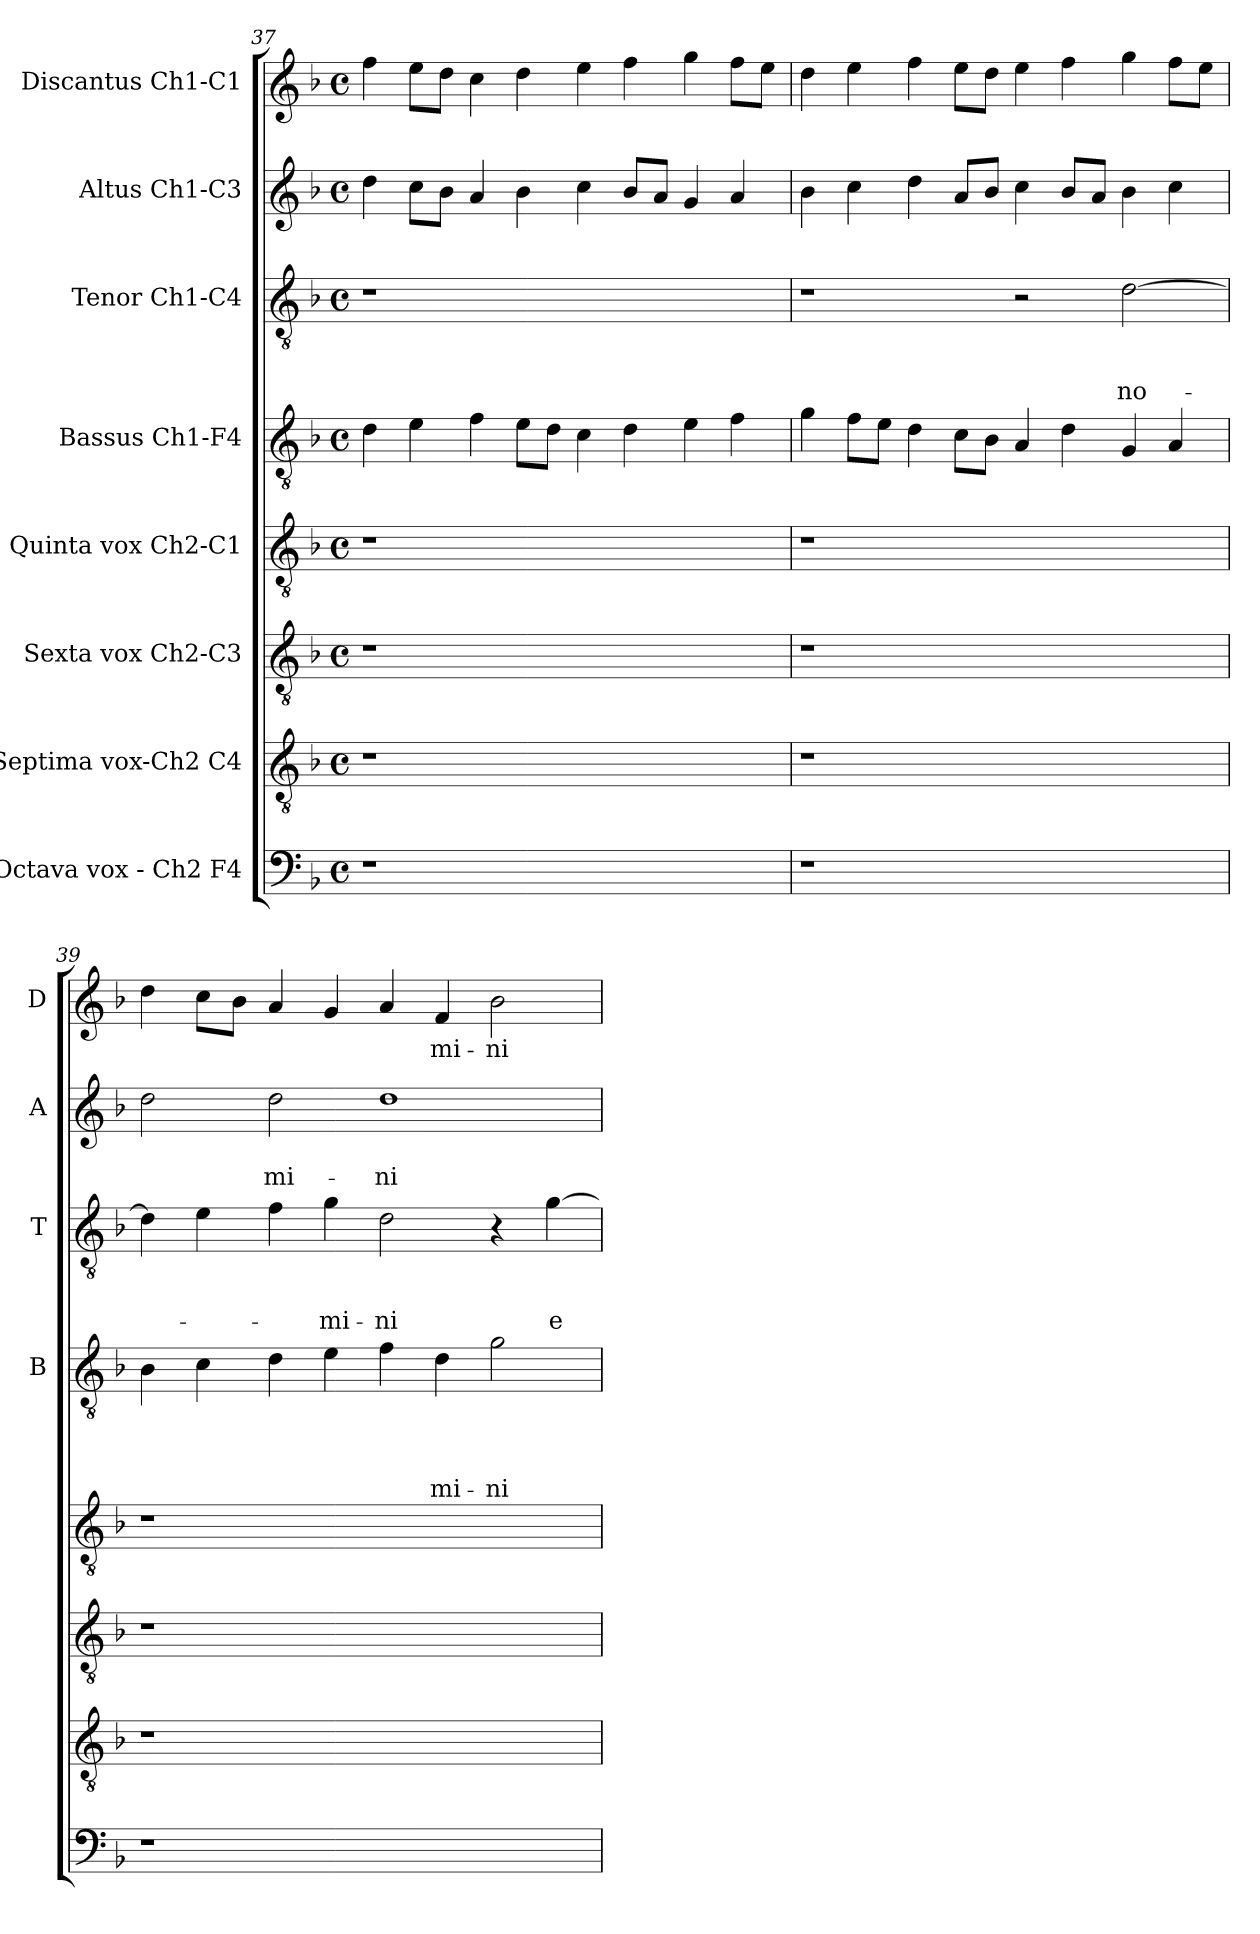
**kern	**kern	**kern	**kern	**kern	**text	**text	**text	**text	**kern	**text	**text	**text	**kern	**text	**text	**kern	**text
*part8	*part7	*part6	*part5	*part4	*part4	*part4	*part4	*part4	*part3	*part3	*part3	*part3	*part2	*part2	*part2	*part1	*part1
*staff8	*staff7	*staff6	*staff5	*staff4	*staff4	*staff4	*staff4	*staff4	*staff3	*staff3	*staff3	*staff3	*staff2	*staff2	*staff2	*staff1	*staff1
*I"Octava vox - Ch2 F4	*I"Septima  vox-Ch2 C4	*I"Sexta vox  Ch2-C3	*I"Quinta vox  Ch2-C1	*I"Bassus  Ch1-F4	*	*	*	*	*I"Tenor Ch1-C4	*	*	*	*I"Altus  Ch1-C3	*	*	*I"Discantus  Ch1-C1	*
*	*	*	*	*I'B	*	*	*	*	*I'T	*	*	*	*I'A	*	*	*I'D	*
*clefF4	*clefGv2	*clefGv2	*clefGv2	*clefGv2	*	*	*	*	*clefGv2	*	*	*	*clefG2	*	*	*clefG2	*
*k[b-]	*k[b-]	*k[b-]	*k[b-]	*k[b-]	*	*	*	*	*k[b-]	*	*	*	*k[b-]	*	*	*k[b-]	*
*F:	*F:	*F:	*F:	*F:	*	*	*	*	*F:	*	*	*	*F:	*	*	*F:	*
*M4/4	*M4/4	*M4/4	*M4/4	*M4/4	*	*	*	*	*M4/4	*	*	*	*M4/4	*	*	*M4/4	*
*met(c)	*met(c)	*met(c)	*met(c)	*met(c)	*	*	*	*	*met(c)	*	*	*	*met(c)	*	*	*met(c)	*
=37	=37	=37	=37	=37	=37	=37	=37	=37	=37	=37	=37	=37	=37	=37	=37	=37	=37
1r	1r	1r	1r	4d\	.	.	.	.	1r	.	.	.	4dd\	.	.	4ff\	.
.	.	.	.	4e\	.	.	.	.	.	.	.	.	8cc\L	.	.	8ee\L	.
.	.	.	.	.	.	.	.	.	.	.	.	.	8b-\J	.	.	8dd\J	.
.	.	.	.	4f\	.	.	.	.	.	.	.	.	4a/	.	.	4cc\	.
.	.	.	.	8e\L	.	.	.	.	.	.	.	.	4b-\	.	.	4dd\	.
.	.	.	.	8d\J	.	.	.	.	.	.	.	.	.	.	.	.	.
1ryy	1ryy	1ryy	1ryy	4c\	.	.	.	.	1ryy	.	.	.	4cc\	.	.	4ee\	.
.	.	.	.	4d\	.	.	.	.	.	.	.	.	8b-/L	.	.	4ff\	.
.	.	.	.	.	.	.	.	.	.	.	.	.	8a/J	.	.	.	.
.	.	.	.	4e\	.	.	.	.	.	.	.	.	4g/	.	.	4gg\	.
.	.	.	.	4f\	.	.	.	.	.	.	.	.	4a/	.	.	8ff\L	.
.	.	.	.	.	.	.	.	.	.	.	.	.	.	.	.	8ee\J	.
=38	=38	=38	=38	=38	=38	=38	=38	=38	=38	=38	=38	=38	=38	=38	=38	=38	=38
1r	1r	1r	1r	4g\	.	.	.	.	1r	.	.	.	4b-\	.	.	4dd\	.
.	.	.	.	8f\L	.	.	.	.	.	.	.	.	4cc\	.	.	4ee\	.
.	.	.	.	8e\J	.	.	.	.	.	.	.	.	.	.	.	.	.
.	.	.	.	4d\	.	.	.	.	.	.	.	.	4dd\	.	.	4ff\	.
.	.	.	.	8c\L	.	.	.	.	.	.	.	.	8a/L	.	.	8ee\L	.
.	.	.	.	8B-\J	.	.	.	.	.	.	.	.	8b-/J	.	.	8dd\J	.
1ryy	1ryy	1ryy	1ryy	4A/	.	.	.	.	2r	.	.	.	4cc\	.	.	4ee\	.
.	.	.	.	4d\	.	.	.	.	.	.	.	.	8b-/L	.	.	4ff\	.
.	.	.	.	.	.	.	.	.	.	.	.	.	8a/J	.	.	.	.
!	!	!	!	!	!	!	!	!	!	!	!	!LO:LY:b	!	!	!	!	!
.	.	.	.	4G/	.	.	.	.	[2d\	.	.	no-	4b-\	.	.	4gg\	.
.	.	.	.	4A/	.	.	.	.	.	.	.	.	4cc\	.	.	8ff\L	.
.	.	.	.	.	.	.	.	.	.	.	.	.	.	.	.	8ee\J	.
!!LO:LB:g=z
=39	=39	=39	=39	=39	=39	=39	=39	=39	=39	=39	=39	=39	=39	=39	=39	=39	=39
1r	1r	1r	1r	4B-\	.	.	.	.	4d\]	.	.	.	2dd\	.	.	4dd\	.
.	.	.	.	4c\	.	.	.	.	4e\	.	.	.	.	.	.	8cc\L	.
.	.	.	.	.	.	.	.	.	.	.	.	.	.	.	.	8b-\J	.
!	!	!	!	!	!	!	!	!	!	!	!	!	!	!	!LO:LY:b	!	!
.	.	.	.	4d\	.	.	.	.	4f\	.	.	.	2dd\	.	-mi-	4a/	.
!	!	!	!	!	!	!	!	!	!	!	!	!LO:LY:b	!	!	!	!	!
.	.	.	.	4e\	.	.	.	.	4g\	.	.	-mi-	.	.	.	4g/	.
!	!	!	!	!	!	!	!	!	!	!	!	!LO:LY:b	!	!	!LO:LY:b	!	!
1ryy	1ryy	1ryy	1ryy	4f\	.	.	.	.	2d\	.	.	-ni	1dd	.	-ni	4a/	.
!	!	!	!	!	!	!	!	!LO:LY:b	!	!	!	!	!	!	!	!	!LO:LY:b
.	.	.	.	4d\	.	.	.	-mi-	.	.	.	.	.	.	.	4f/	-mi-
!	!	!	!	!	!	!	!	!LO:LY:b	!	!	!	!	!	!	!	!	!LO:LY:b
.	.	.	.	2g\	.	.	.	-ni	4r	.	.	.	.	.	.	2b-\	-ni
!	!	!	!	!	!	!	!	!	!	!	!	!LO:LY:b	!	!	!	!	!
.	.	.	.	.	.	.	.	.	[4g\	.	.	e-	.	.	.	.	.
=	=	=	=	=	=	=	=	=	=	=	=	=	=	=	=	=	=
*-	*-	*-	*-	*-	*-	*-	*-	*-	*-	*-	*-	*-	*-	*-	*-	*-	*-
